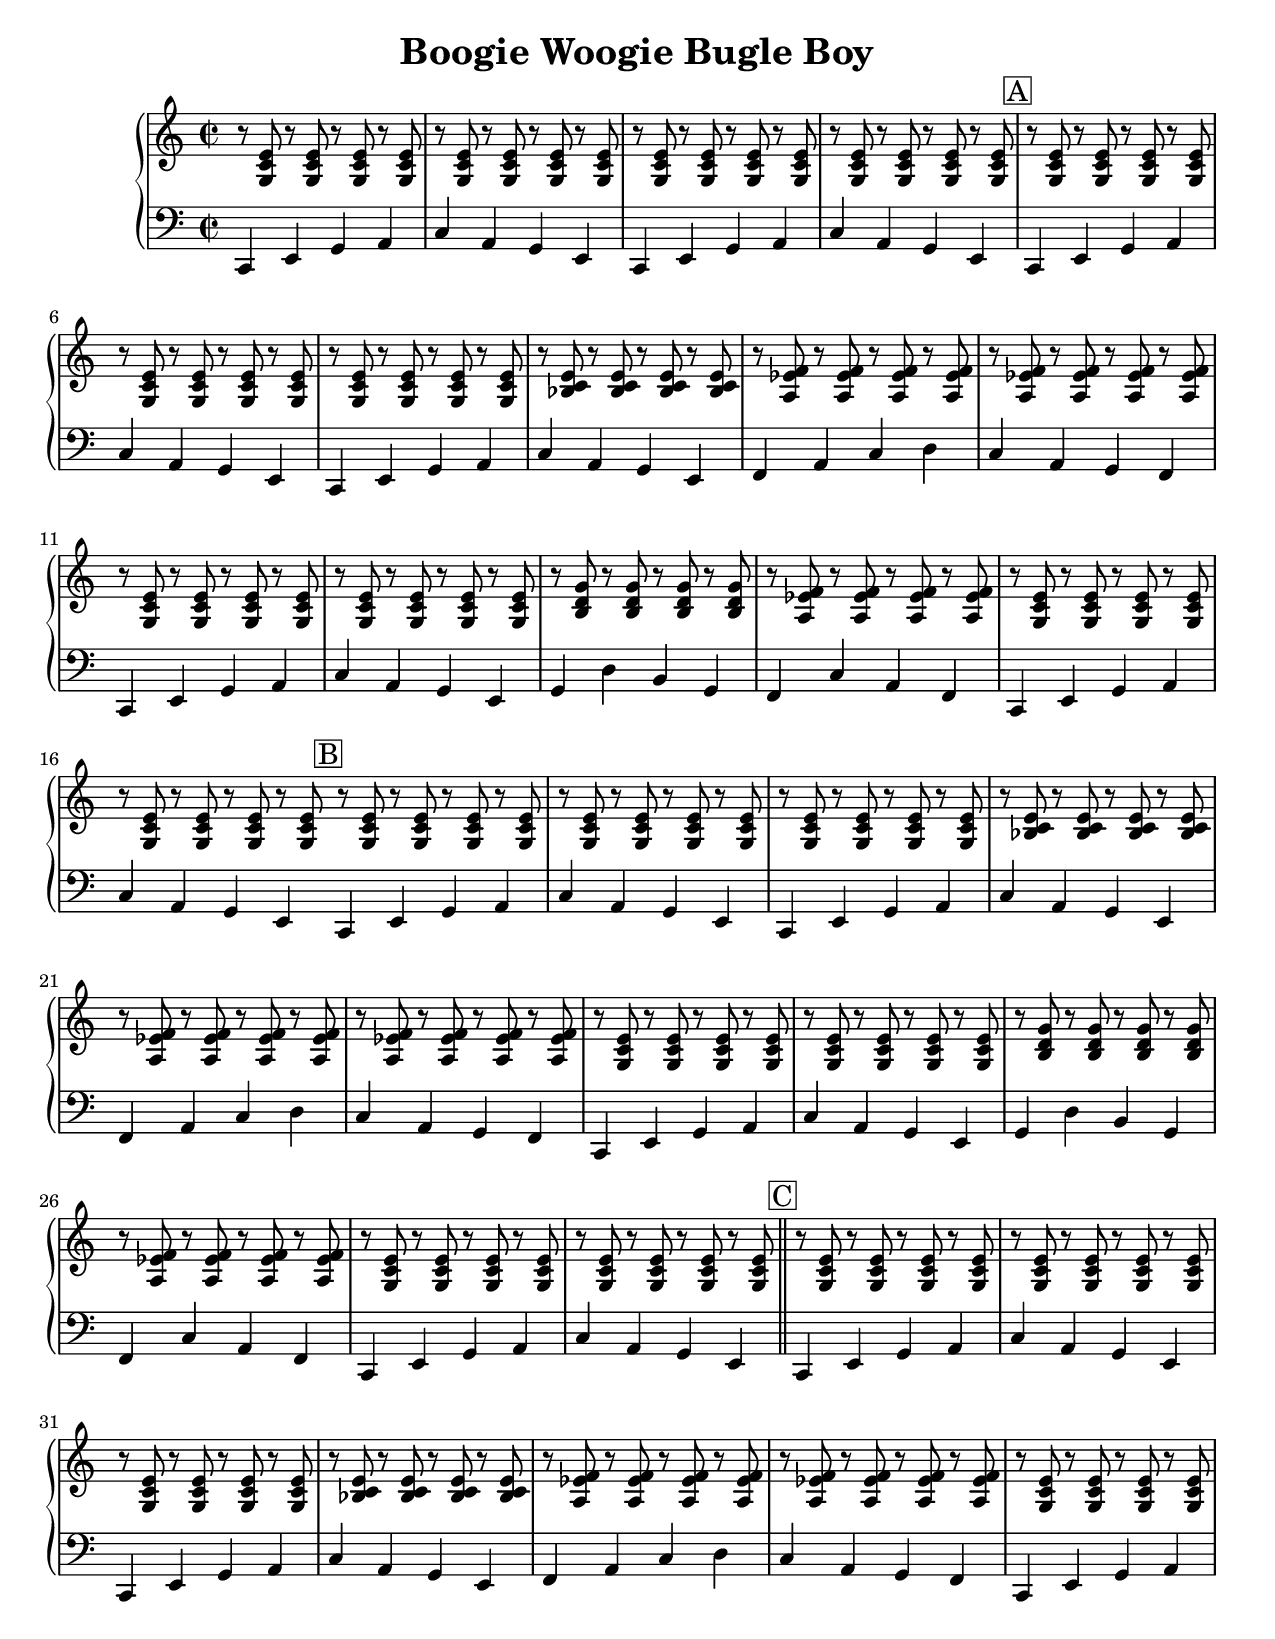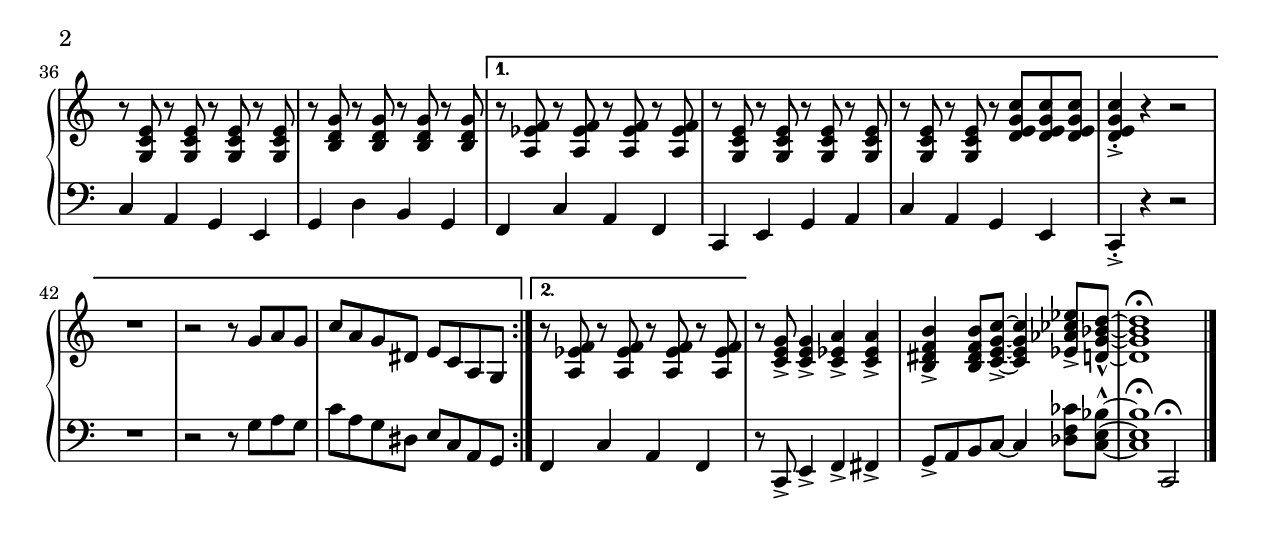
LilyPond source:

%{
    Comments
%}
\version "2.12.3"
\include "english.ly"

#(set-default-paper-size "letter" )

\paper {
    #(set-default-paper-size "letter" )
    #(set-paper-size "letter" )
    ragged-last-bottom = ##t
}

\header {
    title = "Boogie Woogie Bugle Boy"
}

upper = \relative c' {
    \clef treble \key c \major
    \time 2/2

    \repeat unfold 4
    { r8 <g c e> r <g c e> r <g c e> r <g c e> | }
    \mark \markup{ \box A }
    \repeat unfold 3
    { r8 <g c e> r <g c e> r <g c e> r <g c e> | }
    r8 <bf c e> r <bf c e> r <bf c e> r <bf c e> |
    r8 <a ef' f> r <a ef' f> r <a ef' f> r <a ef' f> |
    r8 <a ef' f> r <a ef' f> r <a ef' f> r <a ef' f> |
    r8 <g c e> r <g c e> r <g c e> r <g c e> |
    %% Page 4
    r8 <g c e> r <g c e> r <g c e> r <g c e> |
    r8 <b d g> r <b d g> r <b d g> r <b d g> |
    r8 <a ef' f> r <a ef' f> r <a ef' f> r <a ef' f> |
    r8 <g c e> r <g c e> r <g c e> r <g c e> |
    r8 <g c e> r <g c e> r <g c e> r <g c e> |
    %% Page 5
    \bar "|:"
    \repeat volta 2 {
      \mark \markup{ \box B }
      \repeat unfold 3
      { r8 <g c e> r <g c e> r <g c e> r <g c e> | }
      r8 <bf c e> r <bf c e> r <bf c e> r <bf c e> |
      %% Page 6
      r8 <a ef' f> r <a ef' f> r <a ef' f> r <a ef' f> |
      r8 <a ef' f> r <a ef' f> r <a ef' f> r <a ef' f> |
      r8 <g c e> r <g c e> r <g c e> r <g c e> |
      r8 <g c e> r <g c e> r <g c e> r <g c e> |
      %% Page 7
      r8 <b d g> r <b d g> r <b d g> r <b d g> |
      r8 <a ef' f> r <a ef' f> r <a ef' f> r <a ef' f> |
      r8 <g c e> r <g c e> r <g c e> r <g c e> |
      r8 <g c e> r <g c e> r <g c e> r <g c e> \bar "||"
      \mark \markup { \box C }
      r8 <g c e> r <g c e> r <g c e> r <g c e> |
      r8 <g c e> r <g c e> r <g c e> r <g c e> |
      %% Page 8
      r8 <g c e> r <g c e> r <g c e> r <g c e> |
      r8 <bf c e> r <bf c e> r <bf c e> r <bf c e> |
      r8 <a ef' f> r <a ef' f> r <a ef' f> r <a ef' f> |
      r8 <a ef' f> r <a ef' f> r <a ef' f> r <a ef' f> |
      %% Page 9
      r8 <g c e> r <g c e> r <g c e> r <g c e> |
      r8 <g c e> r <g c e> r <g c e> r <g c e> |
      r8 <b d g> r <b d g> r <b d g> r <b d g> |
    }
    \alternative {
      { 
      r8 <a ef' f> r <a ef' f> r <a ef' f> r <a ef' f> |
      r8 <g c e> r <g c e> r <g c e> r <g c e> |
      r8 <g c e> r <g c e> r <d' e g c> <d e g c> <d e g c> |
      <d e g c>4->-. r4 r2 | R1 | r2 r8 g a g | c a g ds e c a g 
      }
      {
        r8 <a ef' f> r <a ef' f> r <a ef' f> r <a ef' f> |
      }
    }
    r8 <c e g>-> <c e g>4-> <c ef a>-> <c ef a>-> |
    <b ds f b>4-> <b ds f b>8 <c e g c>~-><c e g c>4
      <ef af cf ef>8-> <d g bf d>~-^ | <d g bf d>1\fermata 
      \bar "|."
}




lower = \relative c, {
    \clef bass \key c \major
    \time 2/2

    c4 e g a | c a g e | c e g a | c a g e | 
    \mark \markup { \box A }
    c4 e g a | c a g e | 
    %% Page 3
    c e g a | c a g e | f a c d | c a g f | c e g a |
    %% Page 4
    c a g e | g d' b g | f c' a f | c e g a | c a g e \bar "||"
    %% Page 5
    \bar "|:"
    \repeat volta 2 {
      \mark \markup { \box B }
      c4 e g a | c a g e | c e g a | c a g e | 
      %% Page 6
      f a c d | c a g f | c e g a | c a g e |
      %% Page 7
      g d' b g | f c' a f | c e g a | c a g e \bar "||"
      \mark \markup { \box C }
      c e g a | c a g e |
      %% Page 8
      c e g a | c a g e | f a c d | c a g f |
      %% Page 9
      c e g a | c a g e | g d' b g |
    }
    \alternative {
      { f c' a f | c e g a | c a g e | 
      %% Page 10
      c-.-> r4 r2 | R1 | r2 r8 g'' a g | c a g ds e c a g 
      }
      { f4 c' a f }
    }
    r8 c-> e4-> f-> fs-> | 
        g8-> a b c~c4 <df f cf'>8 <c e bf'>8-^~ | 
        << { <c e bf'>1\fermata } { s2 c,2\fermata } >> 
        \bar "|."

}

\score {
  \new PianoStaff <<
    \new Staff = "upper" \upper
    \new Staff = "lower" \lower
  >>
}

